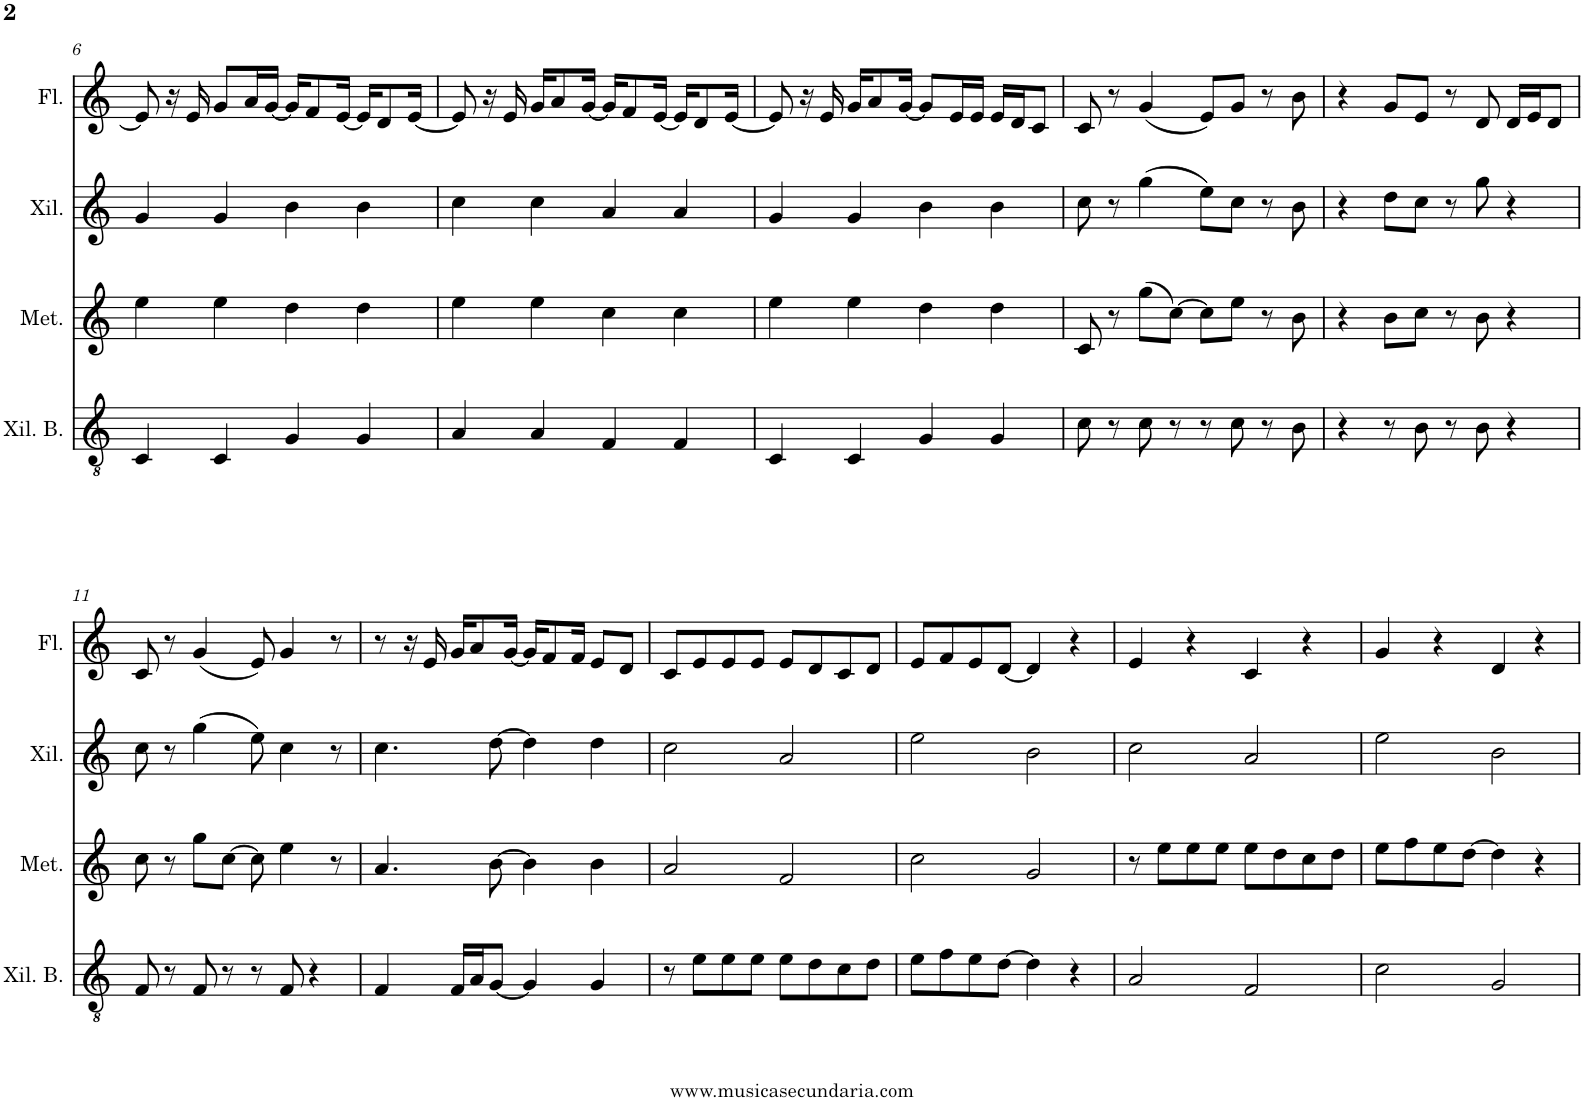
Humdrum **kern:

**kern	**kern	**kern	**kern
*part4	*part3	*part2	*part1
*staff4	*staff3	*staff2	*staff1
*I"Xilófono Bajo	*I"Metalófono	*I"Xilófono	*I"Flauta
*I'Xil. B.	*I'Met.	*I'Xil.	*I'Fl.
!!LO:PB:g=z
*clefGv2	*clefG2	*clefG2	*clefG2
*	*	*Trd-7c-12	*
*k[]	*k[]	*k[]	*k[]
*M4/4	*M4/4	*M4/4	*M4/4
=6	=6	=6	=6
4C/	4ee\	4g/	8e/]
.	.	.	16r
.	.	.	16e/
4C/	4ee\	4g/	8g/L
.	.	.	16a/L
.	.	.	[16g/JJ
4G/	4dd\	4b\	16g/KL]
.	.	.	8f/
.	.	.	[16e/Jk
4G/	4dd\	4b\	16e/KL]
.	.	.	8d/
.	.	.	[16e/Jk
=7	=7	=7	=7
4A/	4ee\	4cc\	8e/]
.	.	.	16r
.	.	.	16e/
4A/	4ee\	4cc\	16g/KL
.	.	.	8a/
.	.	.	[16g/Jk
4F/	4cc\	4a/	16g/KL]
.	.	.	8f/
.	.	.	[16e/Jk
4F/	4cc\	4a/	16e/KL]
.	.	.	8d/
.	.	.	[16e/Jk
=8	=8	=8	=8
4C/	4ee\	4g/	8e/]
.	.	.	16r
.	.	.	16e/
4C/	4ee\	4g/	16g/KL
.	.	.	8a/
.	.	.	[16g/Jk
4G/	4dd\	4b\	8g/L]
.	.	.	16e/L
.	.	.	16e/JJ
4G/	4dd\	4b\	16e/LL
.	.	.	16d/J
.	.	.	8c/J
=9	=9	=9	=9
8c\	8c/	8cc\	8c/
8r	8r	8r	8r
8c\	(8gg\L	(4gg\	(4g/
8r	[8cc\J)	.	.
8r	8cc\L]	8ee\L)	8e/L)
8c\	8ee\J	8cc\J	8g/J
8r	8r	8r	8r
8B\	8b\	8b\	8b\
=10	=10	=10	=10
4r	4r	4r	4r
8r	8b\L	8dd\L	8g/L
8B\	8cc\J	8cc\J	8e/J
8r	8r	8r	8r
8B\	8b\	8gg\	8d/
4r	4r	4r	16d/LL
.	.	.	16e/J
.	.	.	8d/J
!!LO:LB:g=z
=11	=11	=11	=11
8F/	8cc\	8cc\	8c/
8r	8r	8r	8r
8F/	8gg\L	(4gg\	(4g/
8r	[8cc\J	.	.
8r	8cc\]	8ee\)	8e/)
8F/	4ee\	4cc\	4g/
4r	.	.	.
.	8r	8r	8r
=12	=12	=12	=12
4F/	4.a/	4.cc\	8r
.	.	.	16r
.	.	.	16e/
16F/LL	.	.	16g/KL
16A/J	.	.	8a/
[8G/J	[8b\	[8dd\	.
.	.	.	[16g/Jk
4G/]	4b\]	4dd\]	16g/KL]
.	.	.	8f/
.	.	.	16f/Jk
4G/	4b\	4dd\	8e/L
.	.	.	8d/J
=13	=13	=13	=13
8r	2a/	2cc\	8c/L
8e\L	.	.	8e/
8e\	.	.	8e/
8e\J	.	.	8e/J
8e\L	2f/	2a/	8e/L
8d\	.	.	8d/
8c\	.	.	8c/
8d\J	.	.	8d/J
=14	=14	=14	=14
8e\L	2cc\	2ee\	8e/L
8f\	.	.	8f/
8e\	.	.	8e/
[8d\J	.	.	[8d/J
4d\]	2g/	2b\	4d/]
4r	.	.	4r
=15	=15	=15	=15
2A/	8r	2cc\	4e/
.	8ee\L	.	.
.	8ee\	.	4r
.	8ee\J	.	.
2F/	8ee\L	2a/	4c/
.	8dd\	.	.
.	8cc\	.	4r
.	8dd\J	.	.
=16	=16	=16	=16
2c\	8ee\L	2ee\	4g/
.	8ff\	.	.
.	8ee\	.	4r
.	[8dd\J	.	.
2G/	4dd\]	2b\	4d/
.	4r	.	4r
=	=	=	=
*-	*-	*-	*-
